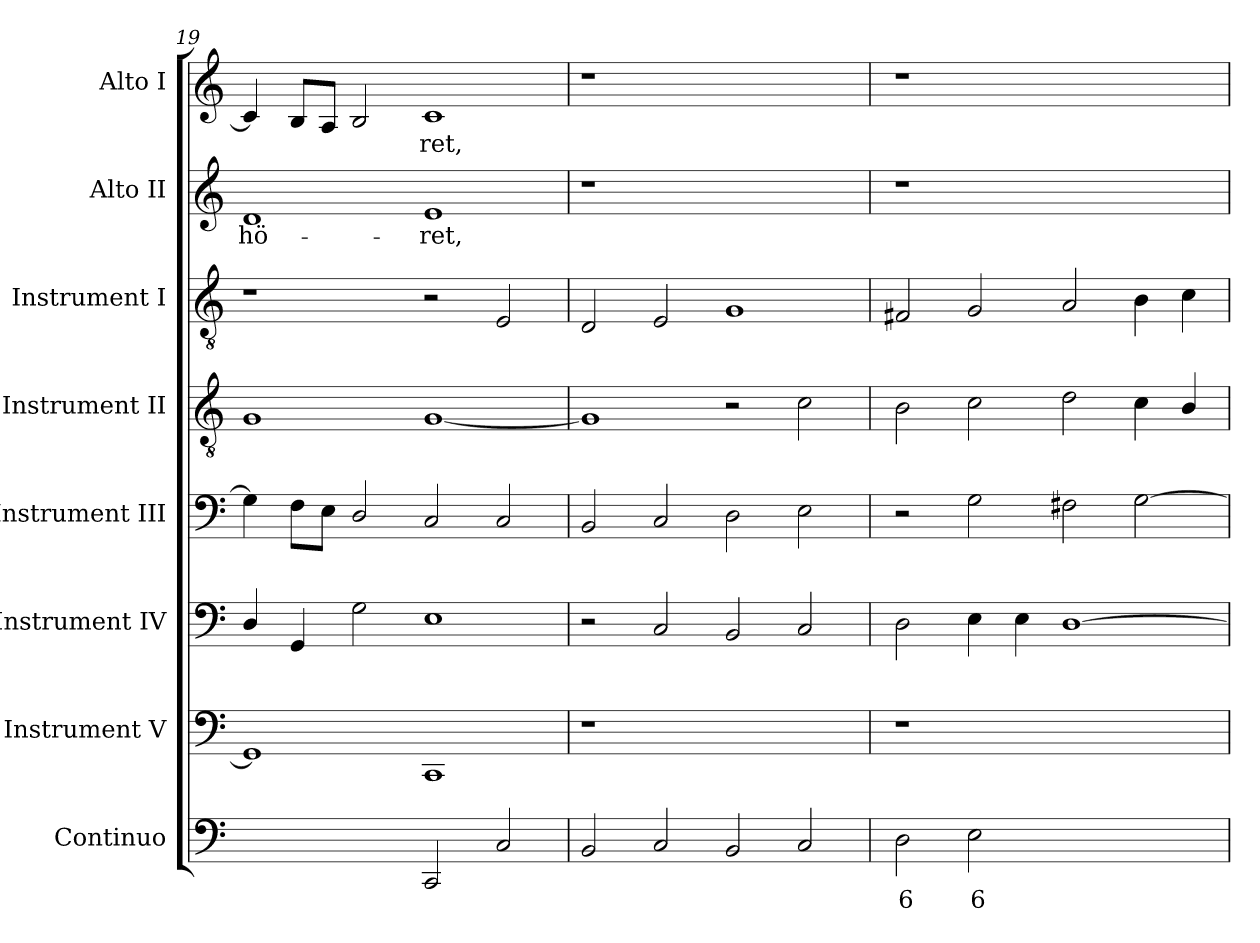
**kern	**text	**text	**kern	**kern	**kern	**kern	**kern	**kern	**text	**kern	**text
*part8	*part8	*part8	*part7	*part6	*part5	*part4	*part3	*part2	*part2	*part1	*part1
*staff8	*staff8	*staff8	*staff7	*staff6	*staff5	*staff4	*staff3	*staff2	*staff2	*staff1	*staff1
*I"Continuo	*	*	*I"Instrument V	*I"Instrument IV	*I"Instrument III	*I"Instrument II	*I"Instrument I	*I"Alto II	*	*I"Alto I	*
*	*	*	*I'V	*I'IV	*I'III	*I'II	*I'I	*I'A II	*	*I'A I	*
!!LO:PB:g=z
*clefF4	*	*	*clefF4	*clefF4	*clefF4	*clefGv2	*clefGv2	*clefG2	*	*clefG2	*
*k[]	*	*	*k[]	*k[]	*k[]	*k[]	*k[]	*k[]	*	*k[]	*
=19	=19	=19	=19	=19	=19	=19	=19	=19	=19	=19	=19
!	!LO:LY:b	!	!	!	!	!	!	!	!LO:LY:b	!	!
2GG/yy	4	.	1GG]	4D/	4G\]	1G	1r	1d	-hö-	4c/]	.
.	.	.	.	4GG/	8F\L	.	.	.	.	8B/L	.
.	.	.	.	.	8E\J	.	.	.	.	8A/J	.
!	!LO:LY:b	!	!	!	!	!	!	!	!	!	!
2GG/yy	3	.	.	2G\	2D/	.	.	.	.	2B/	.
!	!	!	!	!	!	!	!	!	!LO:LY:b	!	!LO:LY:b
2CC/	.	.	1CC	1E	2C/	[1G	2r	1e	-ret,	1c	ret,
2C/	.	.	.	.	2C/	.	2E/	.	.	.	.
=20	=20	=20	=20	=20	=20	=20	=20	=20	=20	=20	=20
2BB/	.	.	1r	2r	2BB/	1G]	2D/	1r	.	1r	.
2C/	.	.	.	2C/	2C/	.	2E/	.	.	.	.
2BB/	.	.	1ryy	2BB/	2D\	2r	1G	1ryy	.	1ryy	.
2C/	.	.	.	2C/	2E\	2c\	.	.	.	.	.
!!LO:PB:g=z
=21	=21	=21	=21	=21	=21	=21	=21	=21	=21	=21	=21
!	!LO:LY:b	!	!	!	!	!	!	!	!	!	!
2D\	6	.	1r	2D\	2r	2B\	2F#X/	1r	.	1r	.
!	!LO:LY:b	!	!	!	!	!	!	!	!	!	!
2E\	6	.	.	4E\	2G\	2c\	2G/	.	.	.	.
.	.	.	.	4E\	.	.	.	.	.	.	.
[2D/yy	.	.	1ryy	[1D	2F#X\	2d\	2A/	1ryy	.	1ryy	.
!	!LO:LY:b	!LO:LY:b	!	!	!	!	!	!	!	!	!
2D/yy]	6	4	.	.	[2G\	4c\	4B\	.	.	.	.
.	.	.	.	.	.	4B/	4c\	.	.	.	.
=	=	=	=	=	=	=	=	=	=	=	=
*-	*-	*-	*-	*-	*-	*-	*-	*-	*-	*-	*-
